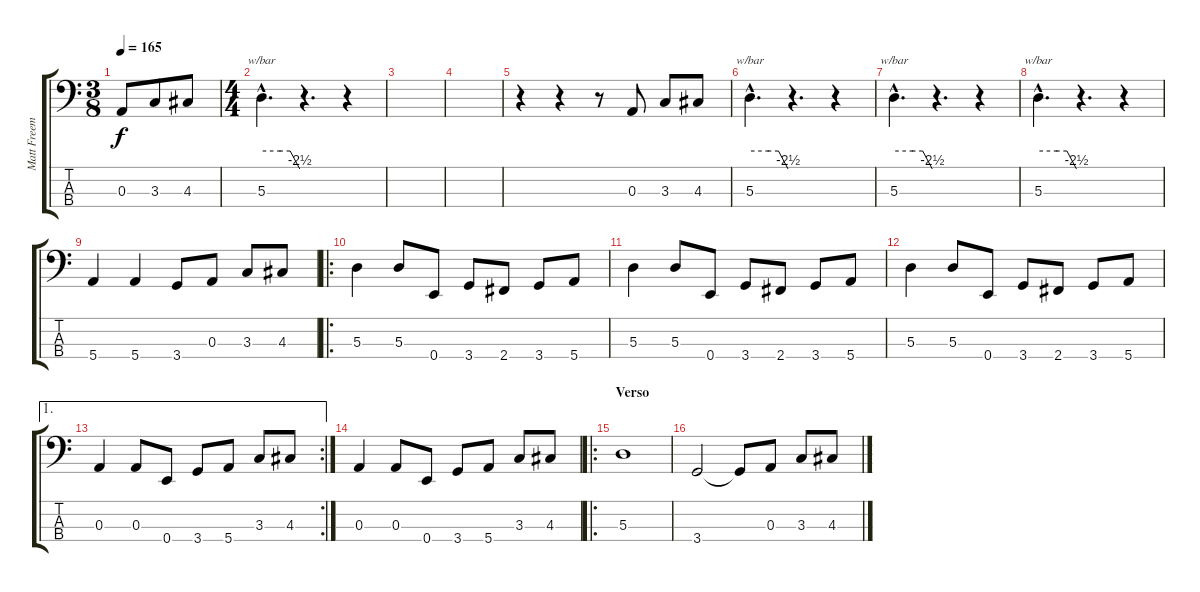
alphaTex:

\track ("Matt Freeman" "Matt Freem") {instrument electricbasspick}
\staff {score tabs}
\tuning (G2 D2 A1 E1) {hide}
\ts (3 8)
\tempo 165
\clef f4
\ks c
0.3.8{dy f instrument electricbasspick} 3.3.8 4.3.8 |
\ts (4 4)
5.3{hac}.4{d tbe (custom default 0 0 30 0 45 0 60 -10)} r.4{d} r.4 |
|
|
r.4 r.4 r.8 0.3.8 3.3.8 4.3.8 |
5.3{hac}.4{d tbe (custom default 0 0 30 0 45 0 60 -10)} r.4{d} r.4 |
5.3{hac}.4{d tbe (custom default 0 0 30 0 45 0 60 -10)} r.4{d} r.4 |
5.3{hac}.4{d tbe (custom default 0 0 30 0 45 0 60 -10)} r.4{d} r.4 |
5.4.4 5.4.4 3.4.8 0.3.8 3.3.8 4.3.8 |
\ro
5.3.4 5.3.8 0.4.8 3.4.8 2.4.8 3.4.8 5.4.8 |
5.3.4 5.3.8 0.4.8 3.4.8 2.4.8 3.4.8 5.4.8 |
5.3.4 5.3.8 0.4.8 3.4.8 2.4.8 3.4.8 5.4.8 |
\ae 1
\rc 2
0.3.4 0.3.8 0.4.8 3.4.8 5.4.8 3.3.8 4.3.8 |
0.3.4 0.3.8 0.4.8 3.4.8 5.4.8 3.3.8 4.3.8 |
\ro
\section ("" "Verso")
5.3.1 |
3.4.2 3.4{t}.8 0.3.8 3.3.8 4.3.8
